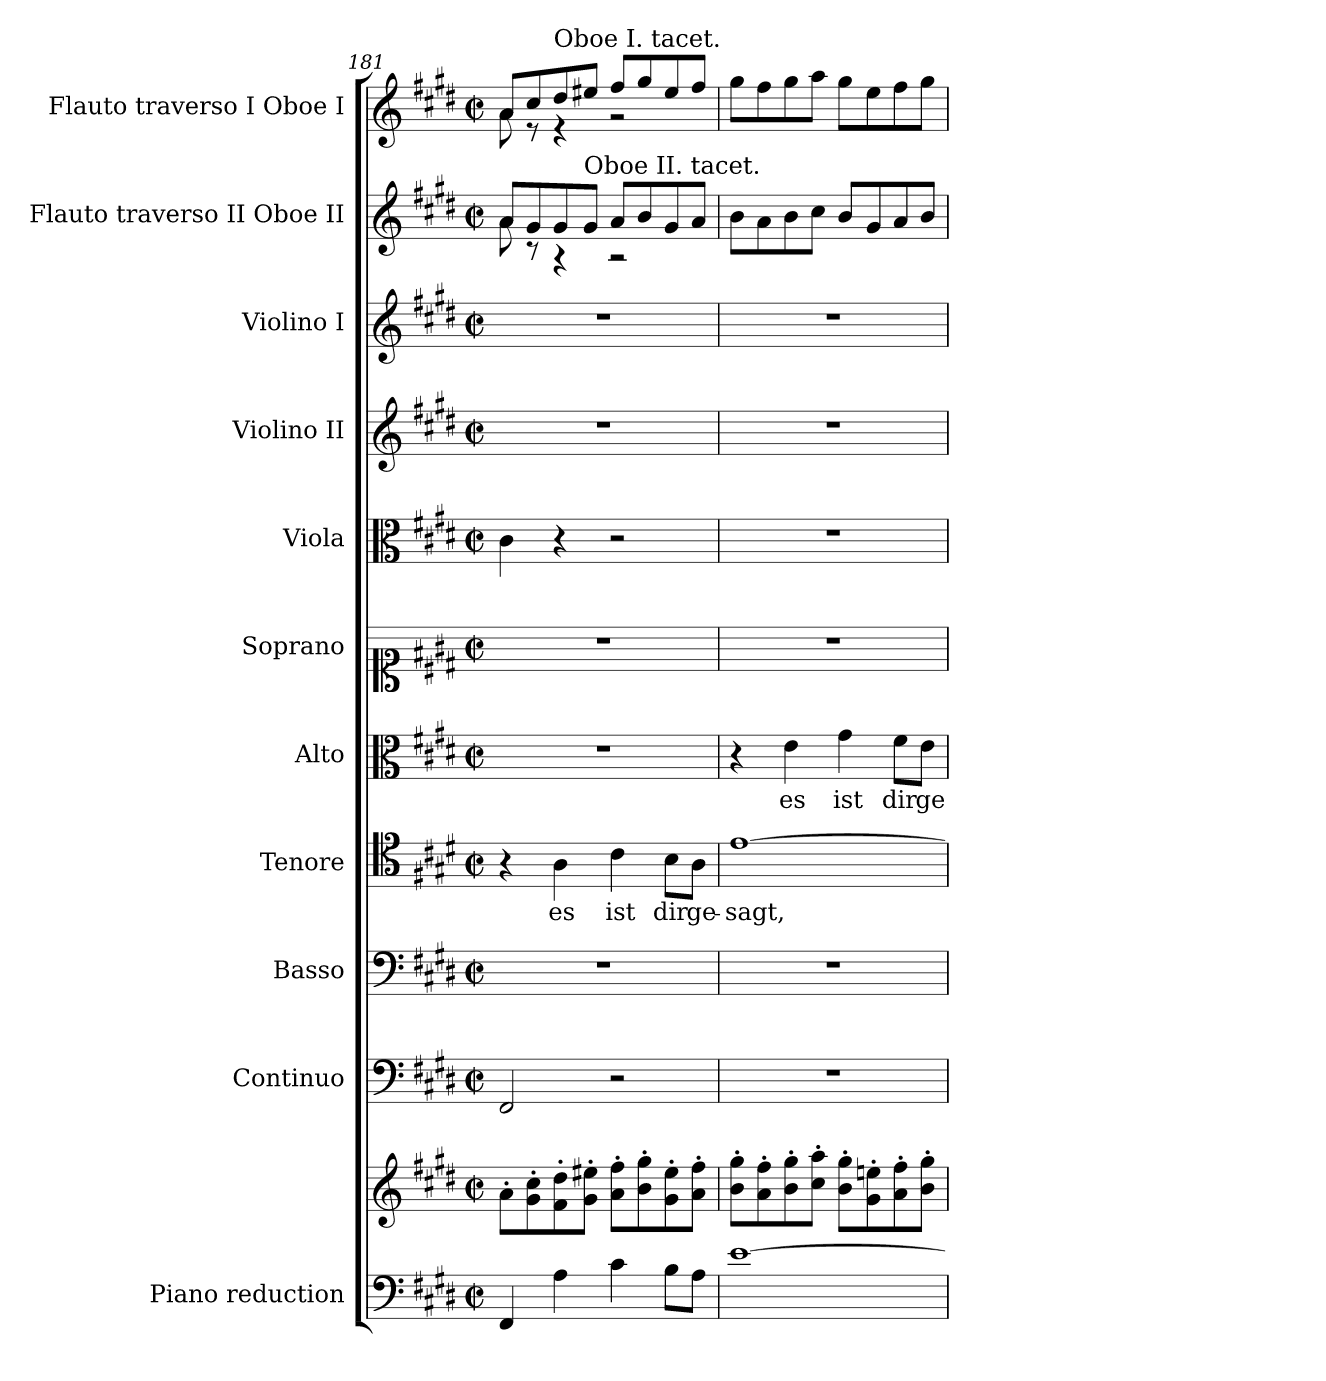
**kern	**kern	**kern	**kern	**kern	**text	**kern	**text	**kern	**kern	**kern	**kern	**kern	**kern
*part11	*part11	*part10	*part9	*part8	*part8	*part7	*part7	*part6	*part5	*part4	*part3	*part2	*part1
*staff12	*staff11	*staff10	*staff9	*staff8	*staff8	*staff7	*staff7	*staff6	*staff5	*staff4	*staff3	*staff2	*staff1
*I"Piano reduction	*	*I"Continuo	*I"Basso	*I"Tenore	*	*I"Alto	*	*I"Soprano	*I"Viola	*I"Violino II	*I"Violino I	*I"Flauto traverso II Oboe II	*I"Flauto traverso I Oboe I
*I'Pno	*	*	*	*	*	*	*	*	*	*	*	*I'Ob	*I'Ob
*clefF4	*clefG2	*clefF4	*clefF4	*clefC4	*	*clefC3	*	*clefC1	*clefC3	*clefG2	*clefG2	*clefG2	*clefG2
*k[f#c#g#d#]	*k[f#c#g#d#]	*k[f#c#g#d#]	*k[f#c#g#d#]	*k[f#c#g#d#]	*	*k[f#c#g#d#]	*	*k[f#c#g#d#]	*k[f#c#g#d#]	*k[f#c#g#d#]	*k[f#c#g#d#]	*k[f#c#g#d#]	*k[f#c#g#d#]
*M2/2	*M2/2	*M2/2	*M2/2	*M2/2	*	*M2/2	*	*M2/2	*M2/2	*M2/2	*M2/2	*M2/2	*M2/2
*met(c|)	*met(c|)	*met(c|)	*met(c|)	*met(c|)	*	*met(c|)	*	*met(c|)	*met(c|)	*met(c|)	*met(c|)	*met(c|)	*met(c|)
=181	=181	=181	=181	=181	=181	=181	=181	=181	=181	=181	=181	=181	=181
*	*	*	*	*	*	*	*	*	*	*	*	*^	*^
4FF#/	8a'\L	2FF#/	1r	4r	.	1r	.	1r	4c#\	1r	1r	8a/L	8a\	8a/L	8a\
.	8g#\' 8cc#\'	.	.	.	.	.	.	.	.	.	.	8g#/	8r	8cc#/	8r
!	!	!	!	!	!	!	!	!	!	!	!	!	!	!LO:TX:a:t=Oboe I. tacet.	!
!	!	!	!	!	!LO:LY:b	!	!	!	!	!	!	!	!	!	!
4A\	8f#\' 8dd#\'	.	.	4A\	es	.	.	.	4r	.	.	8g#/	4r	8dd#/	4r
!	!	!	!	!	!	!	!	!	!	!	!	!LO:TX:a:t=Oboe II. tacet.	!	!	!
.	8g#\' 8ee#X\'J	.	.	.	.	.	.	.	.	.	.	8g#/J	.	8ee#X/J	.
!	!	!	!	!	!LO:LY:b	!	!	!	!	!	!	!	!	!	!
4c#\	8a\' 8ff#\'L	2r	.	4c#\	ist	.	.	.	2r	.	.	8a/L	2r	8ff#/L	2r
.	8b\' 8gg#\'	.	.	.	.	.	.	.	.	.	.	8b/	.	8gg#/	.
!	!	!	!	!	!LO:LY:b	!	!	!	!	!	!	!	!	!	!
8B\L	8g#\' 8ee#\'	.	.	8B\L	dir	.	.	.	.	.	.	8g#/	.	8ee#/	.
!	!	!	!	!	!LO:LY:b	!	!	!	!	!	!	!	!	!	!
8A\J	8a\' 8ff#\'J	.	.	8A\J	ge-	.	.	.	.	.	.	8a/J	.	8ff#/J	.
*	*	*	*	*	*	*	*	*	*	*	*	*v	*v	*	*
*	*	*	*	*	*	*	*	*	*	*	*	*	*v	*v
=182	=182	=182	=182	=182	=182	=182	=182	=182	=182	=182	=182	=182	=182
!	!	!	!	!	!LO:LY:b	!	!	!	!	!	!	!	!
[1e	8b\' 8gg#\'L	1r	1r	[1e	sagt,	4r	.	1r	1r	1r	1r	8b\L	8gg#\L
.	8a\' 8ff#\'	.	.	.	.	.	.	.	.	.	.	8a\	8ff#\
!	!	!	!	!	!	!	!LO:LY:b	!	!	!	!	!	!
.	8b\' 8gg#\'	.	.	.	.	4e\	es	.	.	.	.	8b\	8gg#\
.	8cc#\' 8aa\'J	.	.	.	.	.	.	.	.	.	.	8cc#\J	8aa\J
!	!	!	!	!	!	!	!LO:LY:b	!	!	!	!	!	!
.	8b\' 8gg#\'L	.	.	.	.	4g#\	ist	.	.	.	.	8b/L	8gg#\L
.	8g#\' 8een\'	.	.	.	.	.	.	.	.	.	.	8g#/	8ee\
!	!	!	!	!	!	!	!LO:LY:b	!	!	!	!	!	!
.	8a\' 8ff#\'	.	.	.	.	8f#\L	dir	.	.	.	.	8a/	8ff#\
!	!	!	!	!	!	!	!LO:LY:b	!	!	!	!	!	!
.	8b\' 8gg#\'J	.	.	.	.	8e\J	ge-	.	.	.	.	8b/J	8gg#\J
=	=	=	=	=	=	=	=	=	=	=	=	=	=
*-	*-	*-	*-	*-	*-	*-	*-	*-	*-	*-	*-	*-	*-
